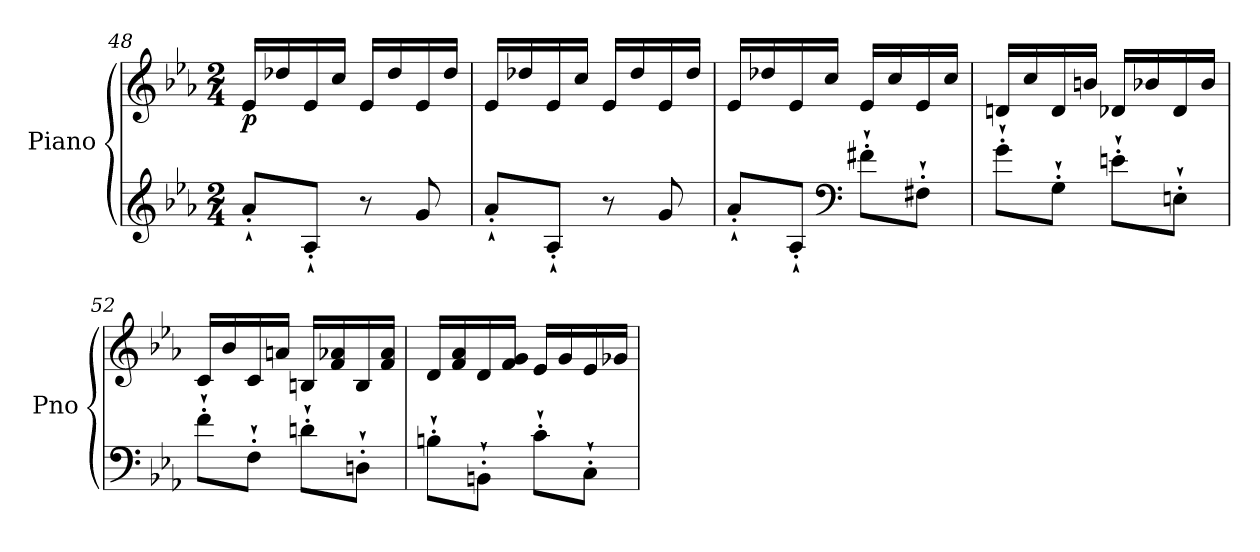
**kern	**kern	**dynam
*part1	*part1	*part1
*staff2	*staff1	*staff1/2
*I"Piano	*	*
*I'Pno	*	*
!!LO:LB:g=z
*clefG2	*clefG2	*
*k[b-e-a-]	*k[b-e-a-]	*
*M2/4	*M2/4	*
=48	=48	=48
!	!	!LO:DY:b
8a-`'/L	16e-/LL	p
.	16dd-X/	.
8A-`'/J	16e-/	.
.	16cc/JJ	.
8r	16e-/LL	.
.	16dd-/	.
8g/	16e-/	.
.	16dd-/JJ	.
=49	=49	=49
8a-`'/L	16e-/LL	.
.	16dd-X/	.
8A-`'/J	16e-/	.
.	16cc/JJ	.
8r	16e-/LL	.
.	16dd-/	.
8g/	16e-/	.
.	16dd-/JJ	.
=50	=50	=50
!	!	!LO:DY:b
8a-`'/L	16e-/LL	other-dynamics
.	16dd-X/	.
8A-`'/J	16e-/	.
.	16cc/JJ	.
*clefF4	*	*
8f#X`'\L	16e-/LL	.
.	16cc/	.
8F#X`'\J	16e-/	.
.	16cc/JJ	.
=51	=51	=51
8g`'\L	16dn/LL	.
.	16cc/	.
8G`'\J	16d/	.
.	16bn/JJ	.
8en`'\L	16d-X/LL	.
.	16b-X/	.
8En`'\J	16d-/	.
.	16b-/JJ	.
=52	=52	=52
8f`'\L	16c/LL	.
.	16b-/	.
8F`'\J	16c/	.
.	16an/JJ	.
8dn`'\L	16Bn/LL	.
.	16f/ 16a-X/	.
8Dn`'\J	16B/	.
.	16f/ 16a-/JJ	.
!!LO:LB:g=z
=53	=53	=53
8Bn`'\L	16d/LL	.
.	16f/ 16a-/	.
8BBn`'\J	16d/	.
.	16f/ 16g/JJ	.
8c`'\L	16e-/LL	.
.	16g/	.
8C`'\J	16e-/	.
.	16g-X/JJ	.
=	=	=
*-	*-	*-
